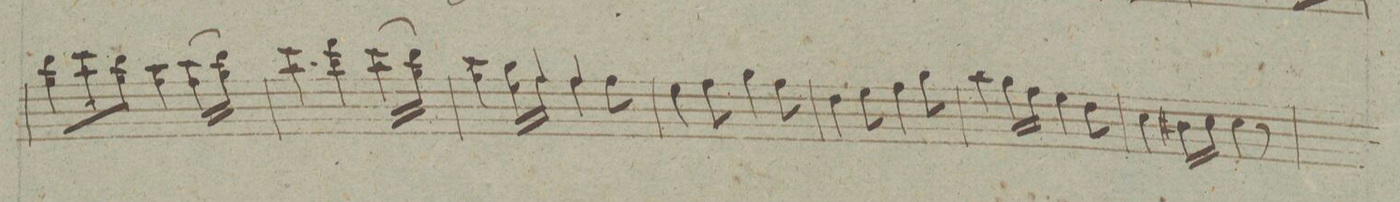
**kern	**dynam
*I"Fagotto	*
*clefF4	*
*k[f#c#g#]	*
*M6/8	*
8.dL 8.B\	.
16eK 16c#\	.
8dJ 8B\	.
4c# 4A\	.
(16c#LL 16A\	.
16dJJ 16B\)	.
=7	=7
4.e 4.c#\	.
4f# 4d\	.
(16eLL 16c#\	.
16dJJ 16B\)	.
=8	=8
*^	*
4ryy	4c# 4A\	.
16BLL 16G#\	16yy	.
16A/JJ	16A\JJ	.
4A/	4A\	.
8ryy	8A\	.
*v	*v	*
=9	=9
4G#\	.
8A\	.
4B\	.
8A\	.
=10	=10
4F#\	.
8G#\	.
4A\	.
8B\	.
=11	=11
4c#\	.
16B\LL	.
16A\JJ	.
4G#\	.
8F#\	.
=12	=12
4E\	.
16D#X\LL	.
16E\JJ	.
4E\	.
8r	.
=13	=13
*-	*-
